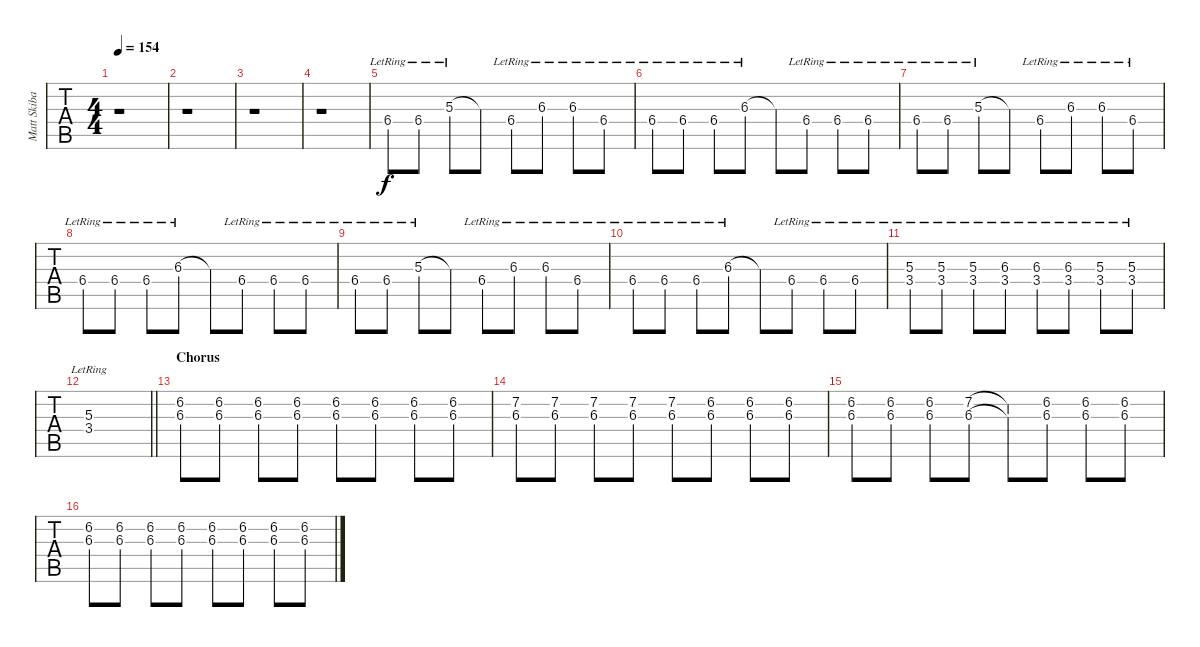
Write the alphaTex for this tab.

\track ("Matt Skiba - Guitar One" "Matt Skiba") {instrument distortionguitar}
\staff {tabs}
\tuning (E4 B3 G3 D3 A2 E2) {hide}
\ts (4 4)
\tempo 154
\clef g2
\ks db
r.1{dy f} |
r.1 |
r.1 |
r.1 |
6.4{lr}.8{balance 13 instrument electricguitarclean} 6.4{lr}.8 5.3{lr}.8 5.3{t}.8 6.4{lr}.8 6.3{lr}.8 6.3{lr}.8 6.4{lr}.8 |
6.4{lr}.8 6.4{lr}.8 6.4{lr}.8 6.3{lr}.8 6.3{t}.8 6.4{lr}.8 6.4{lr}.8 6.4{lr}.8 |
6.4{lr}.8 6.4{lr}.8 5.3{lr}.8 5.3{t}.8 6.4{lr}.8 6.3{lr}.8 6.3{lr}.8 6.4{lr}.8 |
6.4{lr}.8 6.4{lr}.8 6.4{lr}.8 6.3{lr}.8 6.3{t}.8 6.4{lr}.8 6.4{lr}.8 6.4{lr}.8 |
6.4{lr}.8 6.4{lr}.8 5.3{lr}.8 5.3{t}.8 6.4{lr}.8 6.3{lr}.8 6.3{lr}.8 6.4{lr}.8 |
6.4{lr}.8 6.4{lr}.8 6.4{lr}.8 6.3{lr}.8 6.3{t}.8 6.4{lr}.8 6.4{lr}.8 6.4{lr}.8 |
(5.3{lr} 3.4{lr}).8 (5.3{lr} 3.4{lr}).8 (5.3{lr} 3.4{lr}).8 (6.3{lr} 3.4{lr}).8 (6.3{lr} 3.4{lr}).8 (6.3{lr} 3.4{lr}).8 (5.3{lr} 3.4{lr}).8 (5.3{lr} 3.4{lr}).8 |
\barLineRight lightlight
(5.3{lr} 3.4{lr}).1 |
\section ("" "Chorus")
(6.2 6.3).8{balance 8 instrument distortionguitar} (6.2 6.3).8 (6.2 6.3).8 (6.2 6.3).8 (6.2 6.3).8 (6.2 6.3).8 (6.2 6.3).8 (6.2 6.3).8 |
(7.2 6.3).8 (7.2 6.3).8 (7.2 6.3).8 (7.2 6.3).8 (7.2 6.3).8 (6.2 6.3).8 (6.2 6.3).8 (6.2 6.3).8 |
(6.2 6.3).8 (6.2 6.3).8 (6.2 6.3).8 (7.2 6.3).8 (7.2{t} 6.3{t}).8 (6.2 6.3).8 (6.2 6.3).8 (6.2 6.3).8 |
(6.2 6.3).8 (6.2 6.3).8 (6.2 6.3).8 (6.2 6.3).8 (6.2 6.3).8 (6.2 6.3).8 (6.2 6.3).8 (6.2 6.3).8
